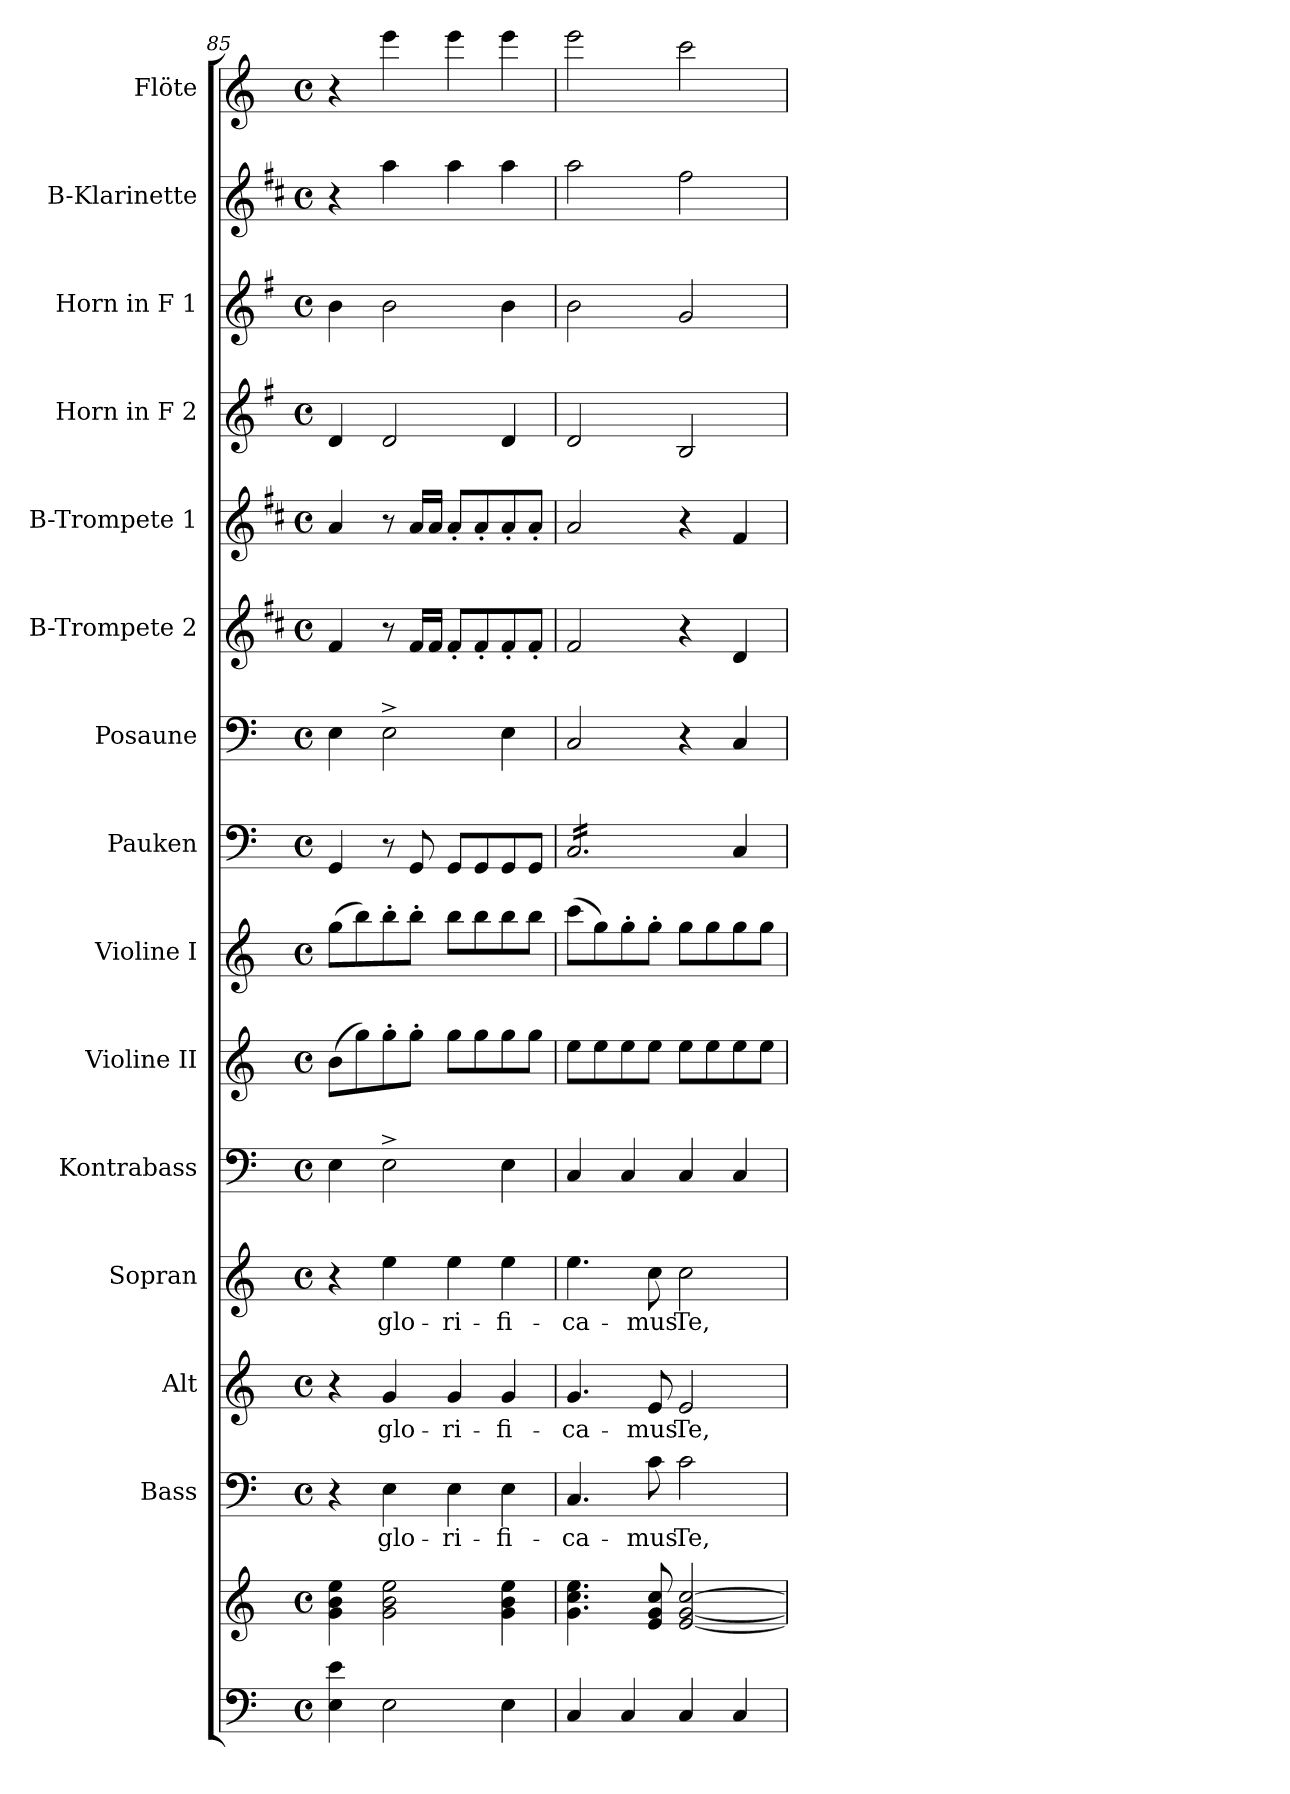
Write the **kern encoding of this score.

**kern	**kern	**kern	**text	**kern	**text	**kern	**text	**kern	**kern	**kern	**kern	**kern	**kern	**kern	**kern	**kern	**kern	**kern
*part15	*part15	*part14	*part14	*part13	*part13	*part12	*part12	*part11	*part10	*part9	*part8	*part7	*part6	*part5	*part4	*part3	*part2	*part1
*staff16	*staff15	*staff14	*staff14	*staff13	*staff13	*staff12	*staff12	*staff11	*staff10	*staff9	*staff8	*staff7	*staff6	*staff5	*staff4	*staff3	*staff2	*staff1
*	*	*I"Bass	*	*I"Alt	*	*I"Sopran	*	*I"Kontrabass	*I"Violine II	*I"Violine I	*I"Pauken	*I"Posaune	*I"B-Trompete 2	*I"B-Trompete 1	*I"Horn in F 2	*I"Horn in F 1	*I"B-Klarinette	*I"Flöte
*	*	*I'B.	*	*I'A.	*	*I'S.	*	*I'Kb.	*I'Vl. II	*I'Vl. I	*I'Pk.	*I'Pos.	*I'B Trp. 2	*I'B Trp. 1	*	*	*I'B Kl.	*I'Fl.
!!LO:PB:g=z
*clefF4	*clefG2	*clefF4	*	*clefG2	*	*clefG2	*	*clefF4	*clefG2	*clefG2	*clefF4	*clefF4	*clefG2	*clefG2	*clefG2	*clefG2	*clefG2	*clefG2
*	*	*	*	*	*	*	*	*ITrd7c12	*	*	*	*	*ITrd1c2	*ITrd1c2	*ITrd4c7	*ITrd4c7	*ITrd1c2	*
*k[]	*k[]	*k[]	*	*k[]	*	*k[]	*	*k[]	*k[]	*k[]	*k[]	*k[]	*k[]	*k[]	*k[]	*k[]	*k[]	*k[]
*C:	*C:	*C:	*	*C:	*	*C:	*	*C:	*C:	*C:	*C:	*C:	*C:	*C:	*C:	*C:	*C:	*C:
*M4/4	*M4/4	*M4/4	*	*M4/4	*	*M4/4	*	*M4/4	*M4/4	*M4/4	*M4/4	*M4/4	*M4/4	*M4/4	*M4/4	*M4/4	*M4/4	*M4/4
*met(c)	*met(c)	*met(c)	*	*met(c)	*	*met(c)	*	*met(c)	*met(c)	*met(c)	*met(c)	*met(c)	*met(c)	*met(c)	*met(c)	*met(c)	*met(c)	*met(c)
=85	=85	=85	=85	=85	=85	=85	=85	=85	=85	=85	=85	=85	=85	=85	=85	=85	=85	=85
4E\ 4e\	4g\ 4b\ 4ee\	4r	.	4r	.	4r	.	4EE\	(>8b\L	(>8gg\L	4GG/	4E\	4e/	4g/	4G/	4e\	4r	4r
.	.	.	.	.	.	.	.	.	8gg\)	8bb\)	.	.	.	.	.	.	.	.
!	!	!	!LO:LY:b	!	!LO:LY:b	!	!LO:LY:b	!	!	!	!	!	!	!	!	!	!	!
2E\	2g\ 2b\ 2ee\	4E\	glo-	4g/	glo-	4ee\	glo-	2EE^>\	8gg'>\	8bb'>\	8r	2E^>\	8r	8r	2G/	2e\	4gg\	4eee\
.	.	.	.	.	.	.	.	.	8gg'>\J	8bb'>\J	8GG/	.	16e/LL	16g/LL	.	.	.	.
.	.	.	.	.	.	.	.	.	.	.	.	.	16e/JJ	16g/JJ	.	.	.	.
!	!	!	!LO:LY:b	!	!LO:LY:b	!	!LO:LY:b	!	!	!	!	!	!	!	!	!	!	!
.	.	4E\	-ri-	4g/	-ri-	4ee\	-ri-	.	8gg\L	8bb\L	8GG/L	.	8e'</L	8g'</L	.	.	4gg\	4eee\
.	.	.	.	.	.	.	.	.	8gg\	8bb\	8GG/	.	8e'</	8g'</	.	.	.	.
!	!	!	!LO:LY:b	!	!LO:LY:b	!	!LO:LY:b	!	!	!	!	!	!	!	!	!	!	!
4E\	4g\ 4b\ 4ee\	4E\	-fi-	4g/	-fi-	4ee\	-fi-	4EE\	8gg\	8bb\	8GG/	4E\	8e'</	8g'</	4G/	4e\	4gg\	4eee\
.	.	.	.	.	.	.	.	.	8gg\J	8bb\J	8GG/J	.	8e'</J	8g'</J	.	.	.	.
=86	=86	=86	=86	=86	=86	=86	=86	=86	=86	=86	=86	=86	=86	=86	=86	=86	=86	=86
!	!	!	!LO:LY:b	!	!LO:LY:b	!	!LO:LY:b	!	!	!	!	!	!	!	!	!	!	!
*	*	*	*	*	*	*	*	*	*	*	*tremolo	*	*	*	*	*	*	*
4C/	4.g\ 4.cc\ 4.ee\	4.C/	-ca-	4.g/	-ca-	4.ee\	-ca-	4CC/	8ee\L	(>8ccc\L	16C/LL	2C/	2e/	2g/	2G/	2e\	2gg\	2eee\
.	.	.	.	.	.	.	.	.	.	.	16C/	.	.	.	.	.	.	.
.	.	.	.	.	.	.	.	.	8ee\	8gg\)	16C/	.	.	.	.	.	.	.
.	.	.	.	.	.	.	.	.	.	.	16C/	.	.	.	.	.	.	.
4C/	.	.	.	.	.	.	.	4CC/	8ee\	8gg'>\	16C/	.	.	.	.	.	.	.
.	.	.	.	.	.	.	.	.	.	.	16C/	.	.	.	.	.	.	.
!	!	!	!LO:LY:b	!	!LO:LY:b	!	!LO:LY:b	!	!	!	!	!	!	!	!	!	!	!
.	8e/ 8g/ 8cc/	8c\	-mus	8e/	-mus	8cc\	-mus	.	8ee\J	8gg'>\J	16C/	.	.	.	.	.	.	.
.	.	.	.	.	.	.	.	.	.	.	16C/	.	.	.	.	.	.	.
!	!	!	!LO:LY:b	!	!LO:LY:b	!	!LO:LY:b	!	!	!	!	!	!	!	!	!	!	!
4C/	[2e/ [2g/ [2cc/	2c\	Te,	2e/	Te,	2cc\	Te,	4CC/	8ee\L	8gg\L	16C/	4r	4r	4r	2E/	2c/	2ee\	2ccc\
.	.	.	.	.	.	.	.	.	.	.	16C/	.	.	.	.	.	.	.
.	.	.	.	.	.	.	.	.	8ee\	8gg\	16C/	.	.	.	.	.	.	.
.	.	.	.	.	.	.	.	.	.	.	16C/JJ	.	.	.	.	.	.	.
*	*	*	*	*	*	*	*	*	*	*	*Xtremolo	*	*	*	*	*	*	*
4C/	.	.	.	.	.	.	.	4CC/	8ee\	8gg\	4C/	4C/	4c/	4e/	.	.	.	.
.	.	.	.	.	.	.	.	.	8ee\J	8gg\J	.	.	.	.	.	.	.	.
=	=	=	=	=	=	=	=	=	=	=	=	=	=	=	=	=	=	=
*-	*-	*-	*-	*-	*-	*-	*-	*-	*-	*-	*-	*-	*-	*-	*-	*-	*-	*-
